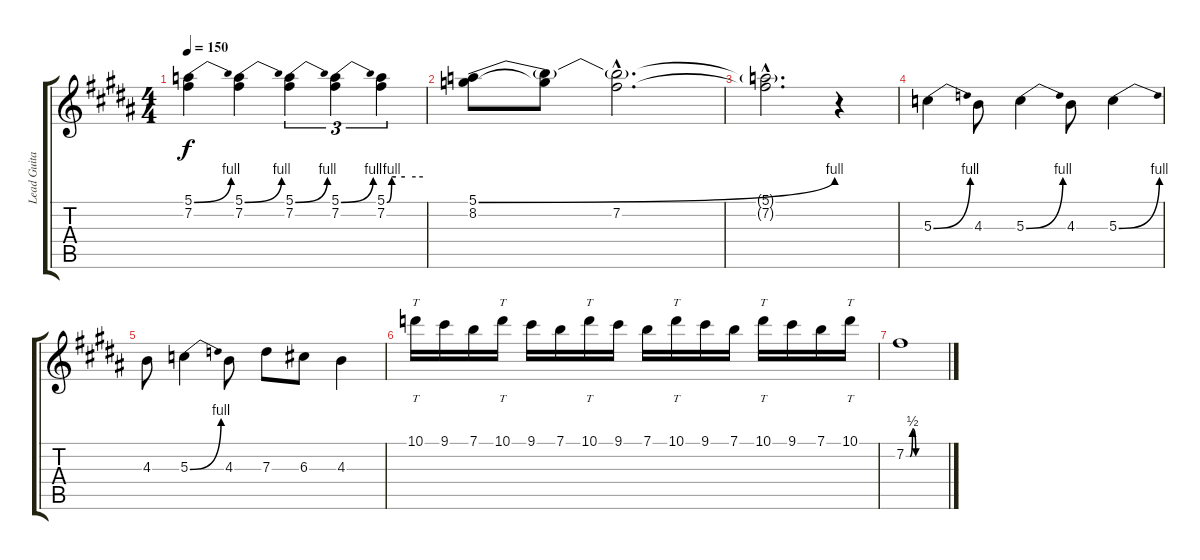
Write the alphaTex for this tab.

\track ("Lead Guitar" "Lead Guita") {instrument overdrivenguitar}
\staff {score tabs}
\tuning (E4 B3 G3 D3 A2 E2) {hide}
\ts (4 4)
\tempo 150
\clef g2
\ks b
(5.1{be (bend 0 0 60 4)} 7.2).4{dy f} (5.1{be (bend 0 0 60 4)} 7.2).4 (5.1{be (bend 0 0 60 4)} 7.2).4{tu (3 2)} (5.1{be (bend 0 0 60 4)} 7.2).4{tu (3 2)} (5.1{be (custom 0 0 8 4 10 4 15 4 30 4 60 4)} 7.2).4{tu (3 2)} |
(5.1{be (bend 0 0 60 4)} 8.2).8 (5.1{t} 8.2{t}).8 (5.1{hac t} 7.2{hac}).2{d} |
(5.1{hac t} 7.2{hac t}).2{d} r.4 |
5.3{be (bend 0 0 60 4)}.4 4.3.8 5.3{be (bend 0 0 60 4)}.4 4.3.8 5.3{be (bend 0 0 60 4)}.4 |
4.3.8 5.3{be (bend 0 0 60 4)}.4 4.3.8 7.3.8 6.3.8 4.3.4 |
10.1.16{tt} 9.1.16 7.1.16 10.1.16{tt} 9.1.16 7.1.16 10.1.16{tt} 9.1.16 7.1.16 10.1.16{tt} 9.1.16 7.1.16 10.1.16{tt} 9.1.16 7.1.16 10.1.16{tt} |
7.2{be (custom 0 0 6 0 10 2 15 0 45 0 60 0)}.1
